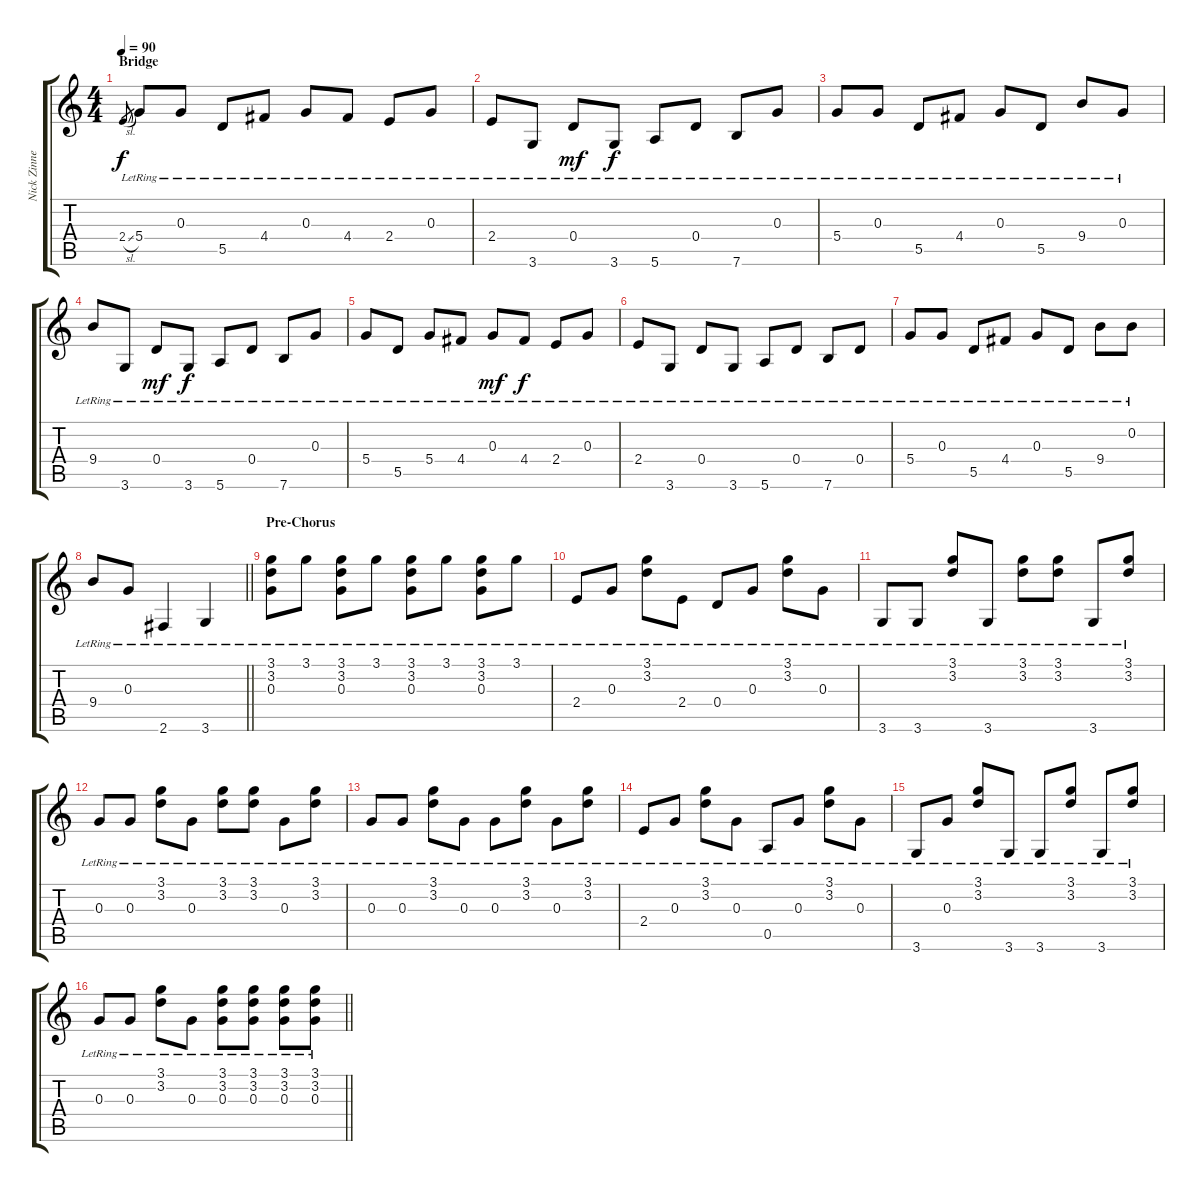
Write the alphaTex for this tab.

\track ("Nick Zinner - Acoustic Guitar" "Nick Zinne") {instrument acousticguitarsteel}
\staff {score tabs}
\tuning (E4 B3 G3 D3 A2 E2) {hide}
\ts (4 4)
\section ("" "Bridge")
\tempo 90
\clef g2
\ks c
2.4{sl}.8{gr dy f} 5.4{lr}.8 0.3{lr}.8 5.5{lr}.8 4.4{lr}.8 0.3{lr}.8 4.4{lr}.8 2.4{lr}.8 0.3{lr}.8 |
2.4{lr}.8 3.6{lr}.8 0.4{lr}.8{dy mf} 3.6{lr}.8{dy f} 5.6{lr}.8 0.4{lr}.8 7.6{lr}.8 0.3{lr}.8 |
5.4{lr}.8 0.3{lr}.8 5.5{lr}.8 4.4{lr}.8 0.3{lr}.8 5.5{lr}.8 9.4{lr}.8 0.3{lr}.8 |
9.4{lr}.8 3.6{lr}.8 0.4{lr}.8{dy mf} 3.6{lr}.8{dy f} 5.6{lr}.8 0.4{lr}.8 7.6{lr}.8 0.3{lr}.8 |
5.4{lr}.8 5.5{lr}.8 5.4{lr}.8 4.4{lr}.8 0.3{lr}.8{dy mf} 4.4{lr}.8{dy f} 2.4{lr}.8 0.3{lr}.8 |
2.4{lr}.8 3.6{lr}.8 0.4{lr}.8 3.6{lr}.8 5.6{lr}.8 0.4{lr}.8 7.6{lr}.8 0.4{lr}.8 |
5.4{lr}.8 0.3{lr}.8 5.5{lr}.8 4.4{lr}.8 0.3{lr}.8 5.5{lr}.8 9.4{lr}.8 0.2{lr}.8 |
\barLineRight lightlight
9.4{lr}.8 0.3{lr}.8 2.6{lr}.4 3.6{lr}.4 |
\section ("" "Pre-Chorus")
(3.1{lr} 3.2{lr} 0.3{lr}).8 3.1{lr}.8 (3.1{lr} 3.2{lr} 0.3{lr}).8 3.1{lr}.8 (3.1{lr} 3.2{lr} 0.3{lr}).8 3.1{lr}.8 (3.1{lr} 3.2{lr} 0.3{lr}).8 3.1{lr}.8 |
2.4{lr}.8 0.3{lr}.8 (3.1{lr} 3.2{lr}).8 2.4{lr}.8 0.4{lr}.8 0.3{lr}.8 (3.1{lr} 3.2{lr}).8 0.3{lr}.8 |
3.6{lr}.8 3.6{lr}.8 (3.1{lr} 3.2{lr}).8 3.6{lr}.8 (3.1{lr} 3.2{lr}).8 (3.1{lr} 3.2{lr}).8 3.6{lr}.8 (3.1{lr} 3.2{lr}).8 |
0.3{lr}.8 0.3{lr}.8 (3.1{lr} 3.2{lr}).8 0.3{lr}.8 (3.1{lr} 3.2{lr}).8 (3.1{lr} 3.2{lr}).8 0.3{lr}.8 (3.1{lr} 3.2{lr}).8 |
0.3{lr}.8 0.3{lr}.8 (3.1{lr} 3.2{lr}).8 0.3{lr}.8 0.3{lr}.8 (3.1{lr} 3.2{lr}).8 0.3{lr}.8 (3.1{lr} 3.2{lr}).8 |
2.4{lr}.8 0.3{lr}.8 (3.1{lr} 3.2{lr}).8 0.3{lr}.8 0.5{lr}.8 0.3{lr}.8 (3.1{lr} 3.2{lr}).8 0.3{lr}.8 |
3.6{lr}.8 0.3{lr}.8 (3.1{lr} 3.2{lr}).8 3.6{lr}.8 3.6{lr}.8 (3.1{lr} 3.2{lr}).8 3.6{lr}.8 (3.1{lr} 3.2{lr}).8 |
\barLineRight lightlight
0.3{lr}.8 0.3{lr}.8 (3.1{lr} 3.2{lr}).8 0.3{lr}.8 (3.1{lr} 3.2{lr} 0.3{lr}).8 (3.1{lr} 3.2{lr} 0.3{lr}).8 (3.1{lr} 3.2{lr} 0.3{lr}).8 (3.1{lr} 3.2{lr} 0.3{lr}).8
